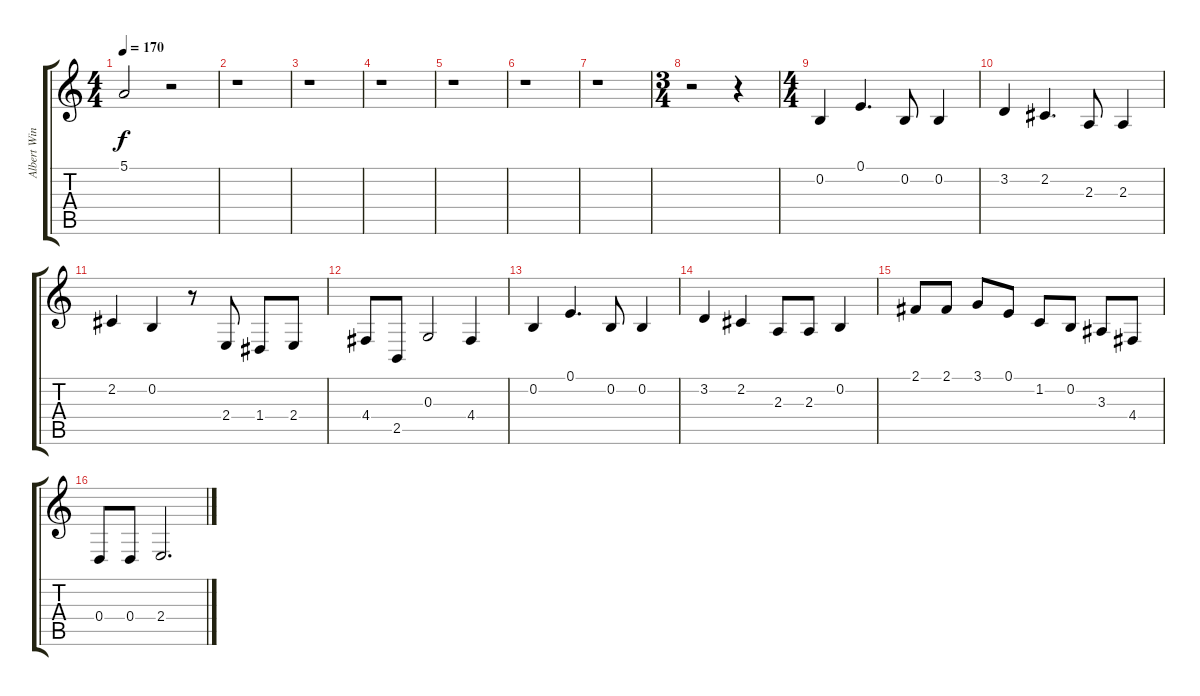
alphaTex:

\track ("Albert Wing - Tenor Sax" "Albert Win") {instrument tenorsax}
\staff {score tabs}
\tuning (E4 B3 G3 D3 A2 E2) {hide}
\ts (4 4)
\tempo 170
\clef g2
\ks c
5.1.2{dy f instrument tenorsax} r.2 |
r.1 |
r.1 |
r.1 |
r.1 |
r.1 |
r.1 |
\ts (3 4)
r.2 r.4 |
\ts (4 4)
0.2.4 0.1.4{d} 0.2.8 0.2.4 |
3.2.4 2.2.4{d} 2.3.8 2.3.4 |
2.2.4 0.2.4 r.8 2.4.8 1.4.8 2.4.8 |
4.4.8 2.5.8 0.3.2 4.4.4 |
0.2.4 0.1.4{d} 0.2.8 0.2.4 |
3.2.4 2.2.4 2.3.8 2.3.8 0.2.4 |
2.1.8 2.1.8 3.1.8 0.1.8 1.2.8 0.2.8 3.3.8 4.4.8 |
0.4.8 0.4.8 2.4.2{d}
